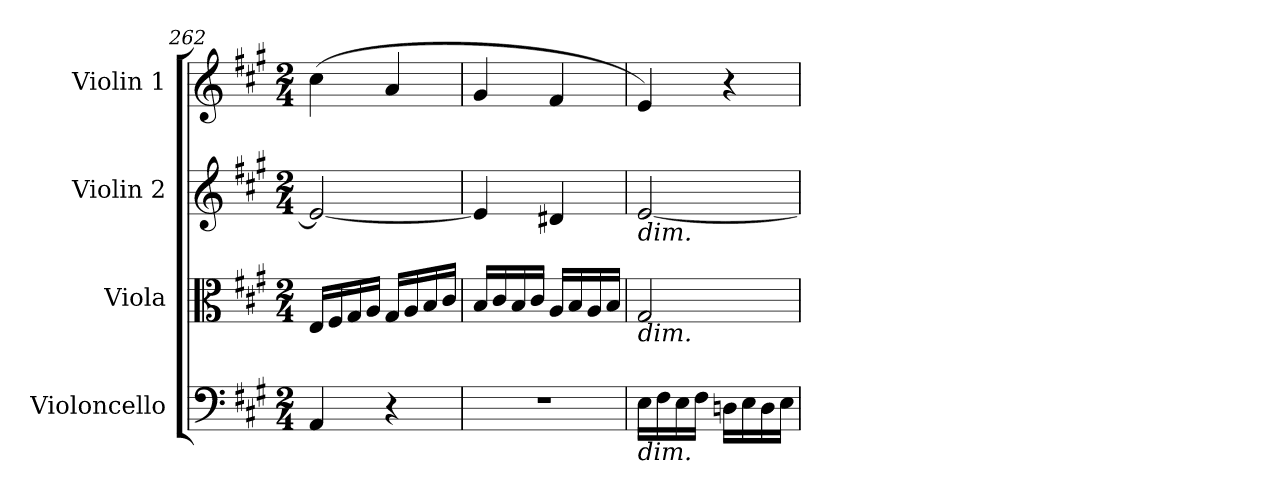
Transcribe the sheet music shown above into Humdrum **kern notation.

**kern	**kern	**kern	**kern
*part4	*part3	*part2	*part1
*staff4	*staff3	*staff2	*staff1
*I"Violoncello	*I"Viola	*I"Violin 2	*I"Violin 1
*I'Vc	*I'Vla	*I'Vln	*I'Vln
*clefF4	*clefC3	*clefG2	*clefG2
*k[f#c#g#]	*k[f#c#g#]	*k[f#c#g#]	*k[f#c#g#]
*M2/4	*M2/4	*M2/4	*M2/4
=262	=262	=262	=262
4AA/	16E/LL	2e/_	(4cc#\
.	16F#/	.	.
.	16G#/	.	.
.	16A/JJ	.	.
4r	16G#/LL	.	4a/
.	16A/	.	.
.	16B/	.	.
.	16c#/JJ	.	.
=263	=263	=263	=263
2r	16B/LL	4e/]	4g#/
.	16c#/	.	.
.	16B/	.	.
.	16c#/JJ	.	.
.	16A/LL	4d#X/	4f#/
.	16B/	.	.
.	16A/	.	.
.	16B/JJ	.	.
!!LO:PB:g=z
=264	=264	=264	=264
!	!	!LO:TX:b:i:t=dim.	!
!	!LO:TX:b:i:t=dim.	!	!
!LO:TX:b:i:t=dim.	!	!	!
16E\LL	2G#/	[2e/	4e/)
16F#\	.	.	.
16E\	.	.	.
16F#\JJ	.	.	.
16Dn\LL	.	.	4r
16E\	.	.	.
16D\	.	.	.
16E\JJ	.	.	.
=	=	=	=
*-	*-	*-	*-
